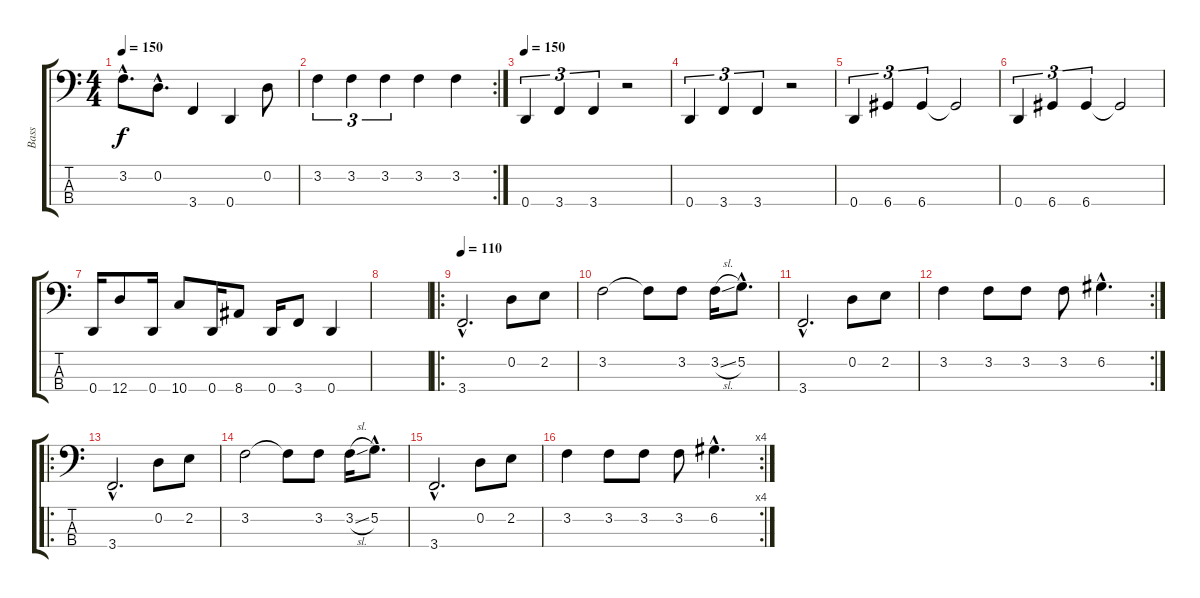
\track ("Bass" "Bass") {instrument electricbasspick}
\staff {score tabs}
\tuning (G2 D2 A1 D1) {hide}
\ts (4 4)
\tempo 150
\clef f4
\ks c
3.2{hac}.8{d dy f} 0.2{hac}.8{d} 3.4.4 0.4.4 0.2.8 |
\rc 2
3.2.4{tu (3 2)} 3.2.4{tu (3 2)} 3.2.4{tu (3 2)} 3.2.4 3.2.4 |
\tempo 150
0.4.4{tu (3 2)} 3.4.4{tu (3 2)} 3.4.4{tu (3 2)} r.2 |
0.4.4{tu (3 2)} 3.4.4{tu (3 2)} 3.4.4{tu (3 2)} r.2 |
0.4.4{tu (3 2)} 6.4.4{tu (3 2)} 6.4.4{tu (3 2)} 6.4{t}.2 |
0.4.4{tu (3 2)} 6.4.4{tu (3 2)} 6.4.4{tu (3 2)} 6.4{t}.2 |
0.4.16 12.4.8 0.4.16 10.4.8 0.4.16 8.4.8 0.4.16 3.4.8 0.4.4 |
|
\ro
\tempo 110
3.4{hac}.2{d} 0.2.8 2.2.8 |
3.2.2 3.2{t}.8 3.2.8 3.2{sl}.16 5.2{hac}.8{d} |
3.4{hac}.2{d} 0.2.8 2.2.8 |
\rc 2
3.2.4 3.2.8 3.2.8 3.2.8 6.2{hac}.4{d} |
\ro
3.4{hac}.2{d} 0.2.8 2.2.8 |
3.2.2 3.2{t}.8 3.2.8 3.2{sl}.16 5.2{hac}.8{d} |
3.4{hac}.2{d} 0.2.8 2.2.8 |
\rc 4
3.2.4 3.2.8 3.2.8 3.2.8 6.2{hac}.4{d}
